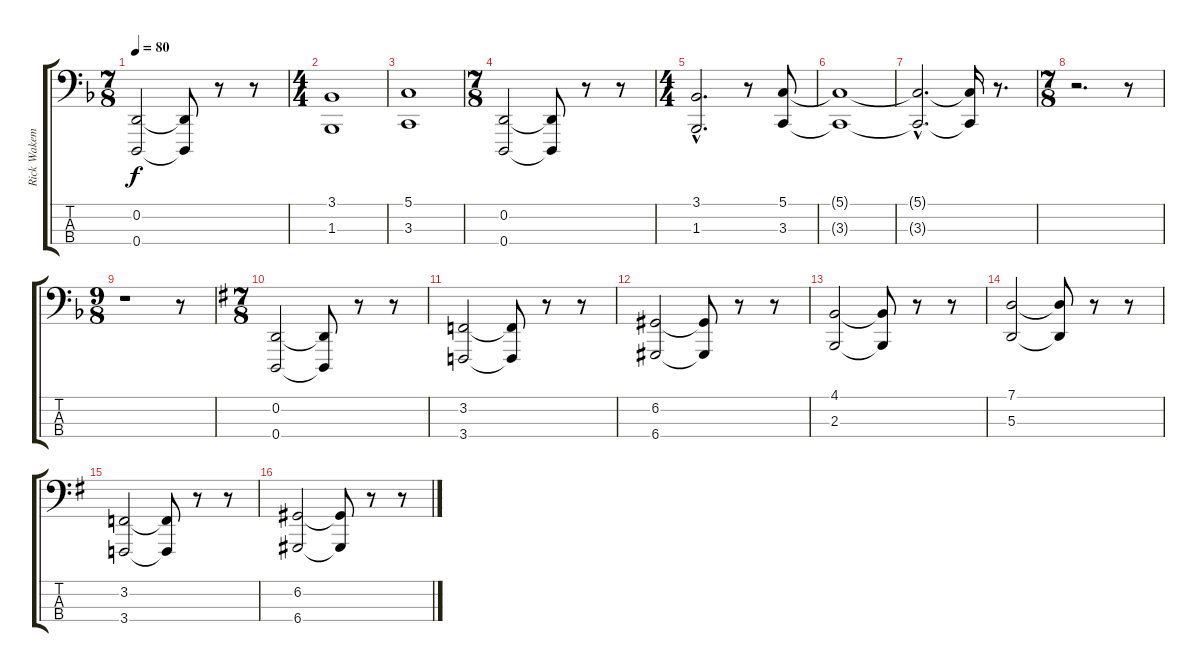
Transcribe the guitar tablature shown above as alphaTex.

\track ("Rick Wakeman 3" "Rick Wakem") {instrument brightacousticpiano}
\staff {score tabs}
\tuning (G2 D2 A1 D1) {hide}
\ts (7 8)
\tempo 80
\clef f4
\ks dminor
(0.2 0.4).2{dy f} (0.2{t} 0.4{t}).8 r.8 r.8 |
\ts (4 4)
(3.1 1.3).1 |
(5.1 3.3).1 |
\ts (7 8)
(0.2 0.4).2 (0.2{t} 0.4{t}).8 r.8 r.8 |
\ts (4 4)
(3.1{hac} 1.3{hac}).2{d} r.8 (5.1 3.3).8 |
(5.1{t} 3.3{t}).1 |
(5.1{hac t} 3.3{hac t}).2{d} (5.1{t} 3.3{t}).16 r.8{d} |
\ts (7 8)
r.2{d} r.8 |
\ts (9 8)
r.1 r.8 |
\ts (7 8)
\ks eminor
(0.2 0.4).2 (0.2{t} 0.4{t}).8 r.8 r.8 |
(3.2 3.4).2 (3.2{t} 3.4{t}).8 r.8 r.8 |
(6.2 6.4).2 (6.2{t} 6.4{t}).8 r.8 r.8 |
(4.1 2.3).2 (4.1{t} 2.3{t}).8 r.8 r.8 |
(7.1 5.3).2 (7.1{t} 5.3{t}).8 r.8 r.8 |
(3.2 3.4).2 (3.2{t} 3.4{t}).8 r.8 r.8 |
(6.2 6.4).2 (6.2{t} 6.4{t}).8 r.8 r.8
